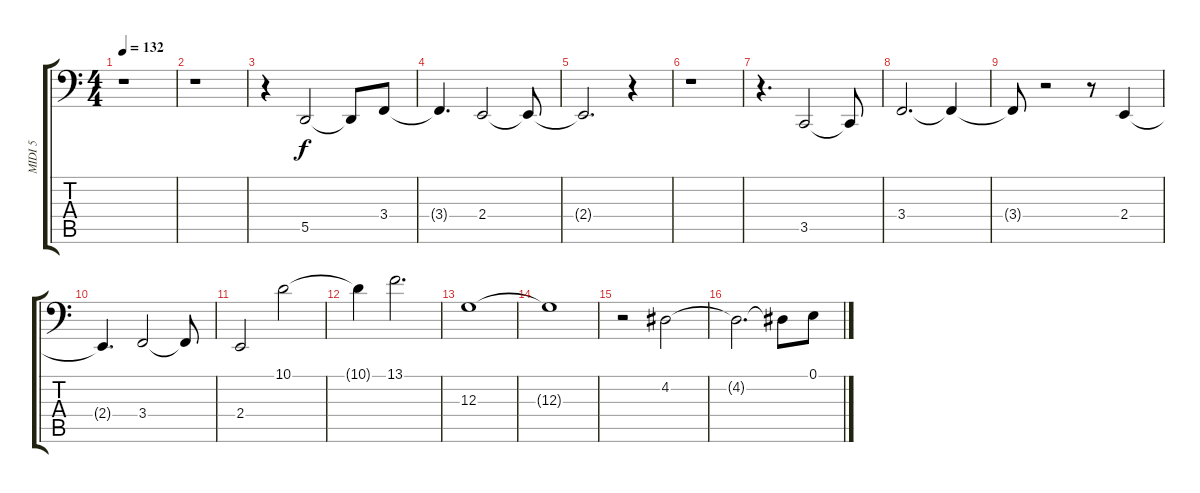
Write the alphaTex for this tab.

\track ("MIDI 5" "MIDI 5") {solo instrument synthstrings1}
\staff {score tabs}
\tuning (E3 B2 G2 D2 A1 E1) {hide}
\ts (4 4)
\tempo 132
\clef f4
\ks c
r.1{dy f} |
r.1 |
r.4 5.5.2 5.5{t}.8 3.4.8 |
3.4{t}.4{d} 2.4.2 2.4{t}.8 |
2.4{t}.2{d} r.4 |
r.1 |
r.4{d} 3.5.2 3.5{t}.8 |
3.4.2{d} 3.4{t}.4 |
3.4{t}.8 r.2 r.8 2.4.4 |
2.4{t}.4{d} 3.4.2 3.4{t}.8 |
2.4.2 10.1.2 |
10.1{t}.4 13.1.2{d} |
12.3.1 |
12.3{t}.1 |
r.2 4.2.2 |
4.2{t}.2{d} 4.2{t}.8 0.1.8
